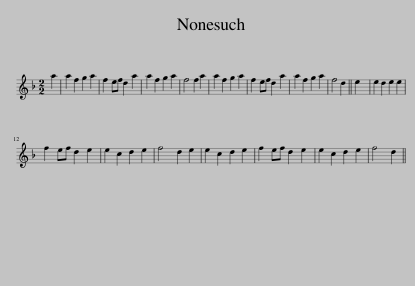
X:1
L:1/8
M:2/2
I:linebreak $
K:Dmin
V:1 treble
V:1
 a2 | a2 f2 g2 a2 | f2 ef d2 a2 | a2 f2 g2 a2 | f4 f2 a2 | %5
 a2 f2 g2 a2 | f2 ef d2 a2 | a2 f2 g2 a2 | f4 d2 || e2 | %10
 e2 d2 e2 e2 |$ f2 ef d2 e2 | e2 c2 d2 e2 | f4 d2 e2 | e2 c2 d2 e2 | %15
 f2 ef d2 e2 | e2 c2 d2 e2 | f4 d2 || %18
